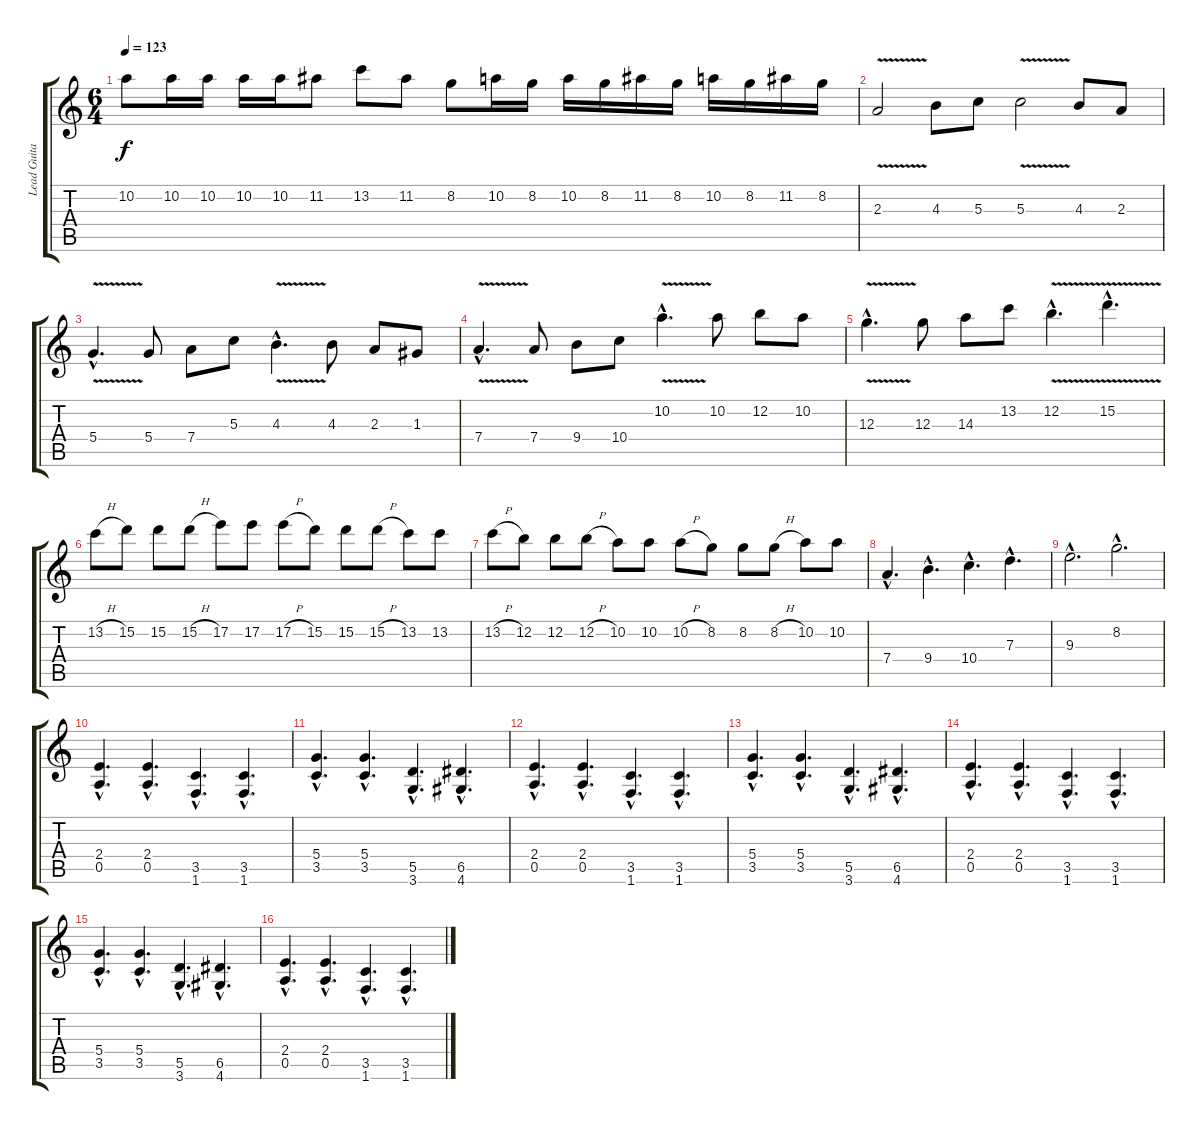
\track ("Lead Guitar" "Lead Guita") {instrument distortionguitar}
\staff {score tabs}
\tuning (E4 B3 G3 D3 A2 E2) {hide}
\ts (6 4)
\tempo 123
\clef g2
\ks c
10.2.8{dy f} 10.2.16 10.2.16 10.2.16 10.2.16 11.2.8 13.2.8 11.2.8 8.2.8 10.2.16 8.2.16 10.2.16 8.2.16 11.2.16 8.2.16 10.2.16 8.2.16 11.2.16 8.2.16 |
2.3{v}.2 4.3.8 5.3.8 5.3{v}.2 4.3.8 2.3.8 |
5.4{v hac}.4{d} 5.4.8 7.4.8 5.3.8 4.3{v hac}.4{d} 4.3.8 2.3.8 1.3.8 |
7.4{v hac}.4{d} 7.4.8 9.4.8 10.4.8 10.2{v hac}.4{d} 10.2.8 12.2.8 10.2.8 |
12.3{v hac}.4{d} 12.3.8 14.3.8 13.2.8 12.2{v hac}.4{d} 15.2{v hac}.4{d} |
13.2{h}.8 15.2.8 15.2.8 15.2{h}.8 17.2.8 17.2.8 17.2{h}.8 15.2.8 15.2.8 15.2{h}.8 13.2.8 13.2.8 |
13.2{h}.8 12.2.8 12.2.8 12.2{h}.8 10.2.8 10.2.8 10.2{h}.8 8.2.8 8.2.8 8.2{h}.8 10.2.8 10.2.8 |
7.4{hac}.4{d} 9.4{hac}.4{d} 10.4{hac}.4{d} 7.3{hac}.4{d} |
9.3{hac}.2{d} 8.2{hac}.2{d} |
(2.4{hac} 0.5{hac}).4{d} (2.4{hac} 0.5{hac}).4{d} (3.5{hac} 1.6{hac}).4{d} (3.5{hac} 1.6{hac}).4{d} |
(5.4{hac} 3.5{hac}).4{d} (5.4{hac} 3.5{hac}).4{d} (5.5{hac} 3.6{hac}).4{d} (6.5{hac} 4.6{hac}).4{d} |
(2.4{hac} 0.5{hac}).4{d} (2.4{hac} 0.5{hac}).4{d} (3.5{hac} 1.6{hac}).4{d} (3.5{hac} 1.6{hac}).4{d} |
(5.4{hac} 3.5{hac}).4{d} (5.4{hac} 3.5{hac}).4{d} (5.5{hac} 3.6{hac}).4{d} (6.5{hac} 4.6{hac}).4{d} |
(2.4{hac} 0.5{hac}).4{d} (2.4{hac} 0.5{hac}).4{d} (3.5{hac} 1.6{hac}).4{d} (3.5{hac} 1.6{hac}).4{d} |
(5.4{hac} 3.5{hac}).4{d} (5.4{hac} 3.5{hac}).4{d} (5.5{hac} 3.6{hac}).4{d} (6.5{hac} 4.6{hac}).4{d} |
(2.4{hac} 0.5{hac}).4{d} (2.4{hac} 0.5{hac}).4{d} (3.5{hac} 1.6{hac}).4{d} (3.5{hac} 1.6{hac}).4{d}
